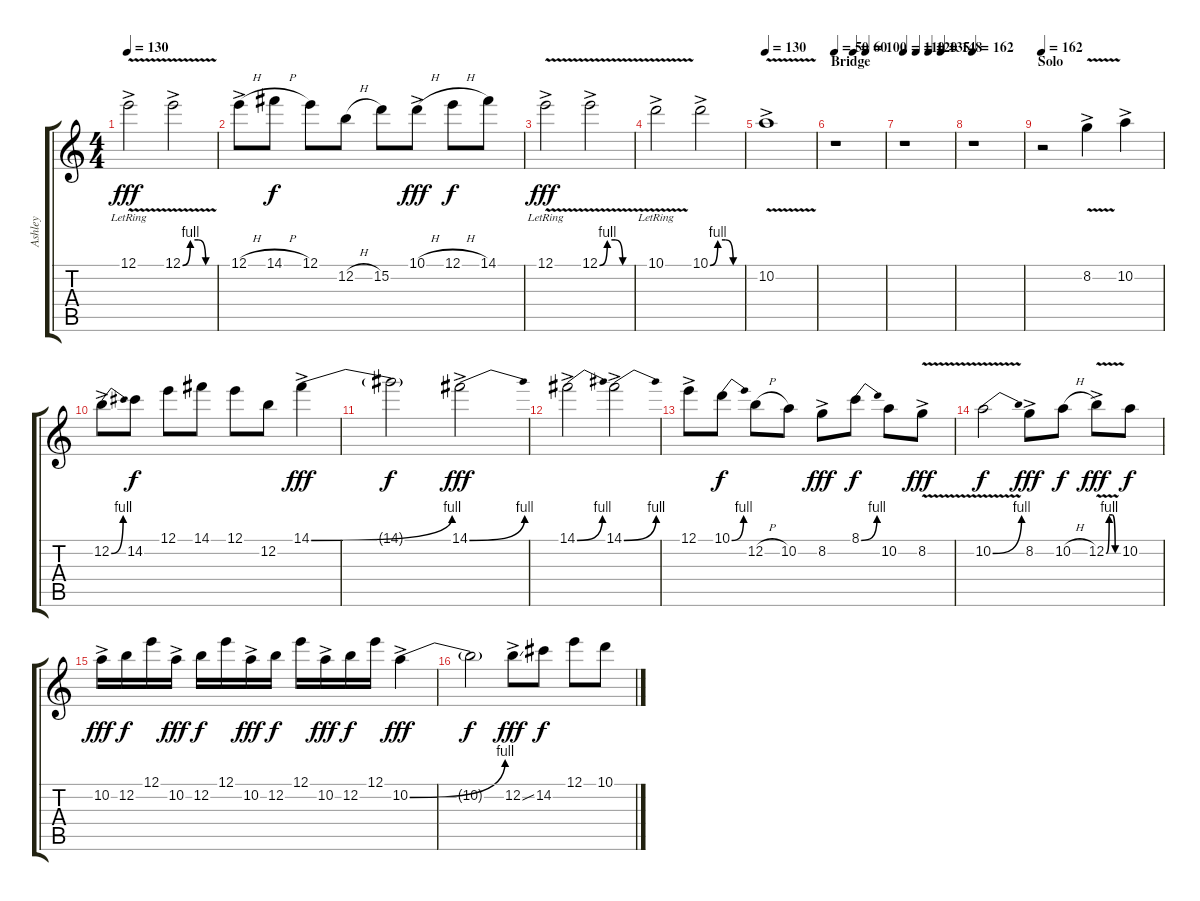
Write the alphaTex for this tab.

\track ("Ashley" "Ashley") {instrument distortionguitar}
\staff {score tabs}
\tuning (E4 B3 G3 D3 A2 E2) {hide}
\ts (4 4)
\tempo 130
\clef g2
\ks c
12.1{v ac lr}.2{dy fff} 12.1{be (custom 0 0 15 4 30 4 45 0 60 0) v ac}.2 |
12.1{h ac}.8 14.1{h}.8{dy f} 12.1.8 12.2{h}.8 15.2.8 10.1{h ac}.8{dy fff} 12.1{h}.8{dy f} 14.1.8 |
12.1{v ac lr}.2{dy fff} 12.1{be (custom 0 0 15 4 30 4 45 0 60 0) v ac}.2 |
10.1{v ac lr}.2 10.1{be (custom 0 0 15 4 30 4 45 0 60 0) ac}.2 |
\tempo 130
10.2{v ac}.1 |
\section ("" "Bridge")
\tempo 50
\tempo (60 0.375)
\tempo (100 0.625)
r.1 |
\tempo 110
\tempo (120 0.25)
\tempo (135 0.5)
\tempo (148 0.75)
r.1 |
\tempo 162
r.1 |
\section ("" "Solo")
\tempo 162
r.2{volume 12 instrument distortionguitar} 8.2{v ac}.4 10.2{ac}.4 |
12.2{be (bend 0 0 60 4) ac}.8 14.2.8{dy f} 12.1.8 14.1.8 12.1.8 12.2.8 14.1{be (bend 0 0 60 4) ac}.4{dy fff} |
14.1{t}.2{dy f} 14.1{be (bend 0 0 60 4) ac}.2{dy fff} |
14.1{be (bend 0 0 60 4) ac}.2 14.1{be (bend 0 0 60 4) ac}.2 |
12.1{ac}.8 10.1{be (bend 0 0 60 4)}.8{dy f} 12.2{h}.8 10.2.8 8.2{ac}.8{dy fff} 8.1{be (bend 0 0 60 4)}.8{dy f} 10.2.8 8.2{v ac}.8{dy fff} |
10.2{be (bend 0 0 60 4) v}.2{dy f} 8.2{ac}.8{dy fff} 10.2{h}.8{dy f} 12.2{be (custom 0 0 15 4 30 4 45 0 60 0) v ac}.8{dy fff} 10.2.8{dy f} |
10.2{ac}.16{dy fff} 12.2.16{dy f} 12.1.16 10.2{ac}.16{dy fff} 12.2.16{dy f} 12.1.16 10.2{ac}.16{dy fff} 12.2.16{dy f} 12.1.16 10.2{ac}.16{dy fff} 12.2.16{dy f} 12.1.16 10.2{be (bend 0 0 60 4) ac}.4{dy fff} |
10.2{t}.2{dy f} 12.2{ss ac}.8{dy fff} 14.2.8{dy f} 12.1.8 10.1.8
